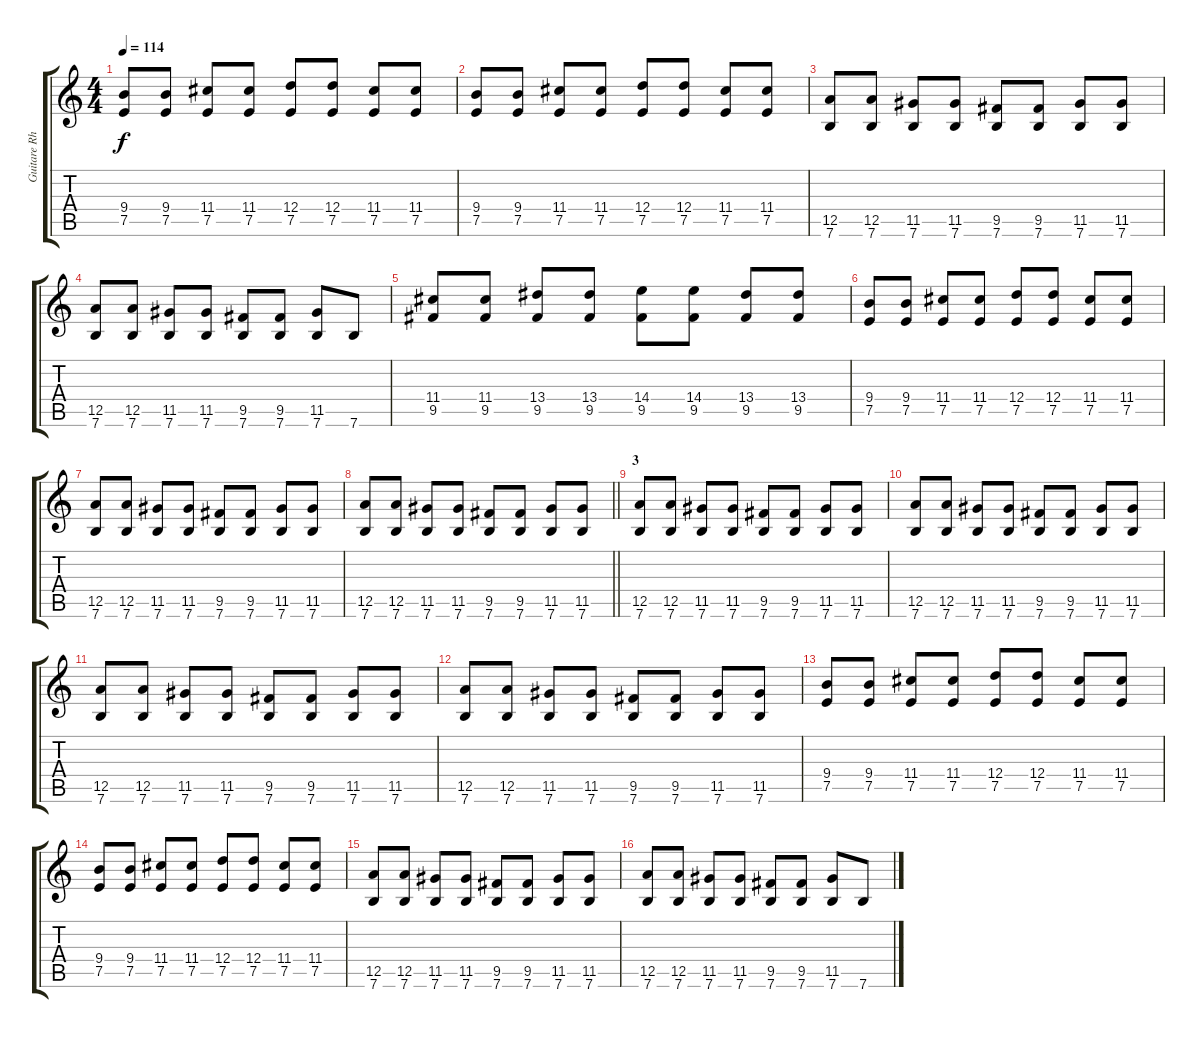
\track ("Guitare Rhytmique 1" "Guitare Rh") {instrument overdrivenguitar}
\staff {score tabs}
\tuning (E4 B3 G3 D3 A2 E2) {hide}
\ts (4 4)
\tempo 114
\clef g2
\ks c
(9.4 7.5).8{dy f} (9.4 7.5).8 (11.4 7.5).8 (11.4 7.5).8 (12.4 7.5).8 (12.4 7.5).8 (11.4 7.5).8 (11.4 7.5).8 |
(9.4 7.5).8 (9.4 7.5).8 (11.4 7.5).8 (11.4 7.5).8 (12.4 7.5).8 (12.4 7.5).8 (11.4 7.5).8 (11.4 7.5).8 |
(12.5 7.6).8 (12.5 7.6).8 (11.5 7.6).8 (11.5 7.6).8 (9.5 7.6).8 (9.5 7.6).8 (11.5 7.6).8 (11.5 7.6).8 |
(12.5 7.6).8 (12.5 7.6).8 (11.5 7.6).8 (11.5 7.6).8 (9.5 7.6).8 (9.5 7.6).8 (11.5 7.6).8 7.6.8 |
(11.4 9.5).8 (11.4 9.5).8 (13.4 9.5).8 (13.4 9.5).8 (14.4 9.5).8 (14.4 9.5).8 (13.4 9.5).8 (13.4 9.5).8 |
(9.4 7.5).8 (9.4 7.5).8 (11.4 7.5).8 (11.4 7.5).8 (12.4 7.5).8 (12.4 7.5).8 (11.4 7.5).8 (11.4 7.5).8 |
(12.5 7.6).8 (12.5 7.6).8 (11.5 7.6).8 (11.5 7.6).8 (9.5 7.6).8 (9.5 7.6).8 (11.5 7.6).8 (11.5 7.6).8 |
\barLineRight lightlight
(12.5 7.6).8 (12.5 7.6).8 (11.5 7.6).8 (11.5 7.6).8 (9.5 7.6).8 (9.5 7.6).8 (11.5 7.6).8 (11.5 7.6).8 |
\section ("" "3")
(12.5 7.6).8 (12.5 7.6).8 (11.5 7.6).8 (11.5 7.6).8 (9.5 7.6).8 (9.5 7.6).8 (11.5 7.6).8 (11.5 7.6).8 |
(12.5 7.6).8 (12.5 7.6).8 (11.5 7.6).8 (11.5 7.6).8 (9.5 7.6).8 (9.5 7.6).8 (11.5 7.6).8 (11.5 7.6).8 |
(12.5 7.6).8 (12.5 7.6).8 (11.5 7.6).8 (11.5 7.6).8 (9.5 7.6).8 (9.5 7.6).8 (11.5 7.6).8 (11.5 7.6).8 |
(12.5 7.6).8 (12.5 7.6).8 (11.5 7.6).8 (11.5 7.6).8 (9.5 7.6).8 (9.5 7.6).8 (11.5 7.6).8 (11.5 7.6).8 |
(9.4 7.5).8 (9.4 7.5).8 (11.4 7.5).8 (11.4 7.5).8 (12.4 7.5).8 (12.4 7.5).8 (11.4 7.5).8 (11.4 7.5).8 |
(9.4 7.5).8 (9.4 7.5).8 (11.4 7.5).8 (11.4 7.5).8 (12.4 7.5).8 (12.4 7.5).8 (11.4 7.5).8 (11.4 7.5).8 |
(12.5 7.6).8 (12.5 7.6).8 (11.5 7.6).8 (11.5 7.6).8 (9.5 7.6).8 (9.5 7.6).8 (11.5 7.6).8 (11.5 7.6).8 |
(12.5 7.6).8 (12.5 7.6).8 (11.5 7.6).8 (11.5 7.6).8 (9.5 7.6).8 (9.5 7.6).8 (11.5 7.6).8 7.6.8
